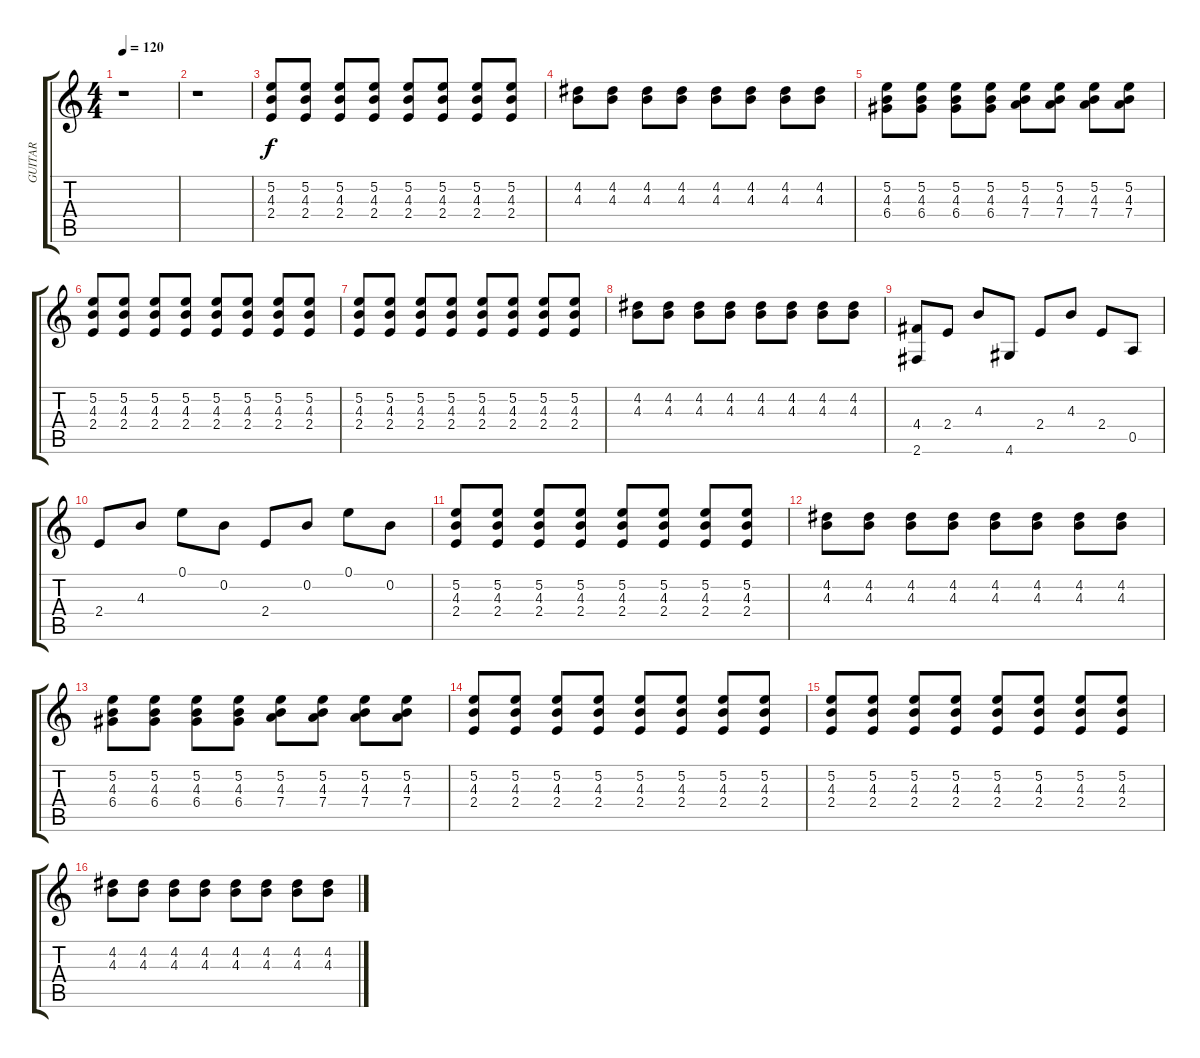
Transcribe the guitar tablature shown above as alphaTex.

\track ("GUITAR" "GUITAR") {instrument overdrivenguitar}
\staff {score tabs}
\tuning (E4 B3 G3 D3 A2 E2) {hide}
\ts (4 4)
\tempo 120
\clef g2
\ks c
r.1{dy f} |
r.1 |
(5.2 4.3 2.4).8 (5.2 4.3 2.4).8 (5.2 4.3 2.4).8 (5.2 4.3 2.4).8 (5.2 4.3 2.4).8 (5.2 4.3 2.4).8 (5.2 4.3 2.4).8 (5.2 4.3 2.4).8 |
(4.2 4.3).8 (4.2 4.3).8 (4.2 4.3).8 (4.2 4.3).8 (4.2 4.3).8 (4.2 4.3).8 (4.2 4.3).8 (4.2 4.3).8 |
(5.2 4.3 6.4).8 (5.2 4.3 6.4).8 (5.2 4.3 6.4).8 (5.2 4.3 6.4).8 (5.2 4.3 7.4).8 (5.2 4.3 7.4).8 (5.2 4.3 7.4).8 (5.2 4.3 7.4).8 |
(5.2 4.3 2.4).8 (5.2 4.3 2.4).8 (5.2 4.3 2.4).8 (5.2 4.3 2.4).8 (5.2 4.3 2.4).8 (5.2 4.3 2.4).8 (5.2 4.3 2.4).8 (5.2 4.3 2.4).8 |
(5.2 4.3 2.4).8 (5.2 4.3 2.4).8 (5.2 4.3 2.4).8 (5.2 4.3 2.4).8 (5.2 4.3 2.4).8 (5.2 4.3 2.4).8 (5.2 4.3 2.4).8 (5.2 4.3 2.4).8 |
(4.2 4.3).8 (4.2 4.3).8 (4.2 4.3).8 (4.2 4.3).8 (4.2 4.3).8 (4.2 4.3).8 (4.2 4.3).8 (4.2 4.3).8 |
(4.4 2.6).8 2.4.8 4.3.8 4.6.8 2.4.8 4.3.8 2.4.8 0.5.8 |
2.4.8 4.3.8 0.1.8 0.2.8 2.4.8 0.2.8 0.1.8 0.2.8 |
(5.2 4.3 2.4).8 (5.2 4.3 2.4).8 (5.2 4.3 2.4).8 (5.2 4.3 2.4).8 (5.2 4.3 2.4).8 (5.2 4.3 2.4).8 (5.2 4.3 2.4).8 (5.2 4.3 2.4).8 |
(4.2 4.3).8 (4.2 4.3).8 (4.2 4.3).8 (4.2 4.3).8 (4.2 4.3).8 (4.2 4.3).8 (4.2 4.3).8 (4.2 4.3).8 |
(5.2 4.3 6.4).8 (5.2 4.3 6.4).8 (5.2 4.3 6.4).8 (5.2 4.3 6.4).8 (5.2 4.3 7.4).8 (5.2 4.3 7.4).8 (5.2 4.3 7.4).8 (5.2 4.3 7.4).8 |
(5.2 4.3 2.4).8 (5.2 4.3 2.4).8 (5.2 4.3 2.4).8 (5.2 4.3 2.4).8 (5.2 4.3 2.4).8 (5.2 4.3 2.4).8 (5.2 4.3 2.4).8 (5.2 4.3 2.4).8 |
(5.2 4.3 2.4).8 (5.2 4.3 2.4).8 (5.2 4.3 2.4).8 (5.2 4.3 2.4).8 (5.2 4.3 2.4).8 (5.2 4.3 2.4).8 (5.2 4.3 2.4).8 (5.2 4.3 2.4).8 |
(4.2 4.3).8 (4.2 4.3).8 (4.2 4.3).8 (4.2 4.3).8 (4.2 4.3).8 (4.2 4.3).8 (4.2 4.3).8 (4.2 4.3).8
